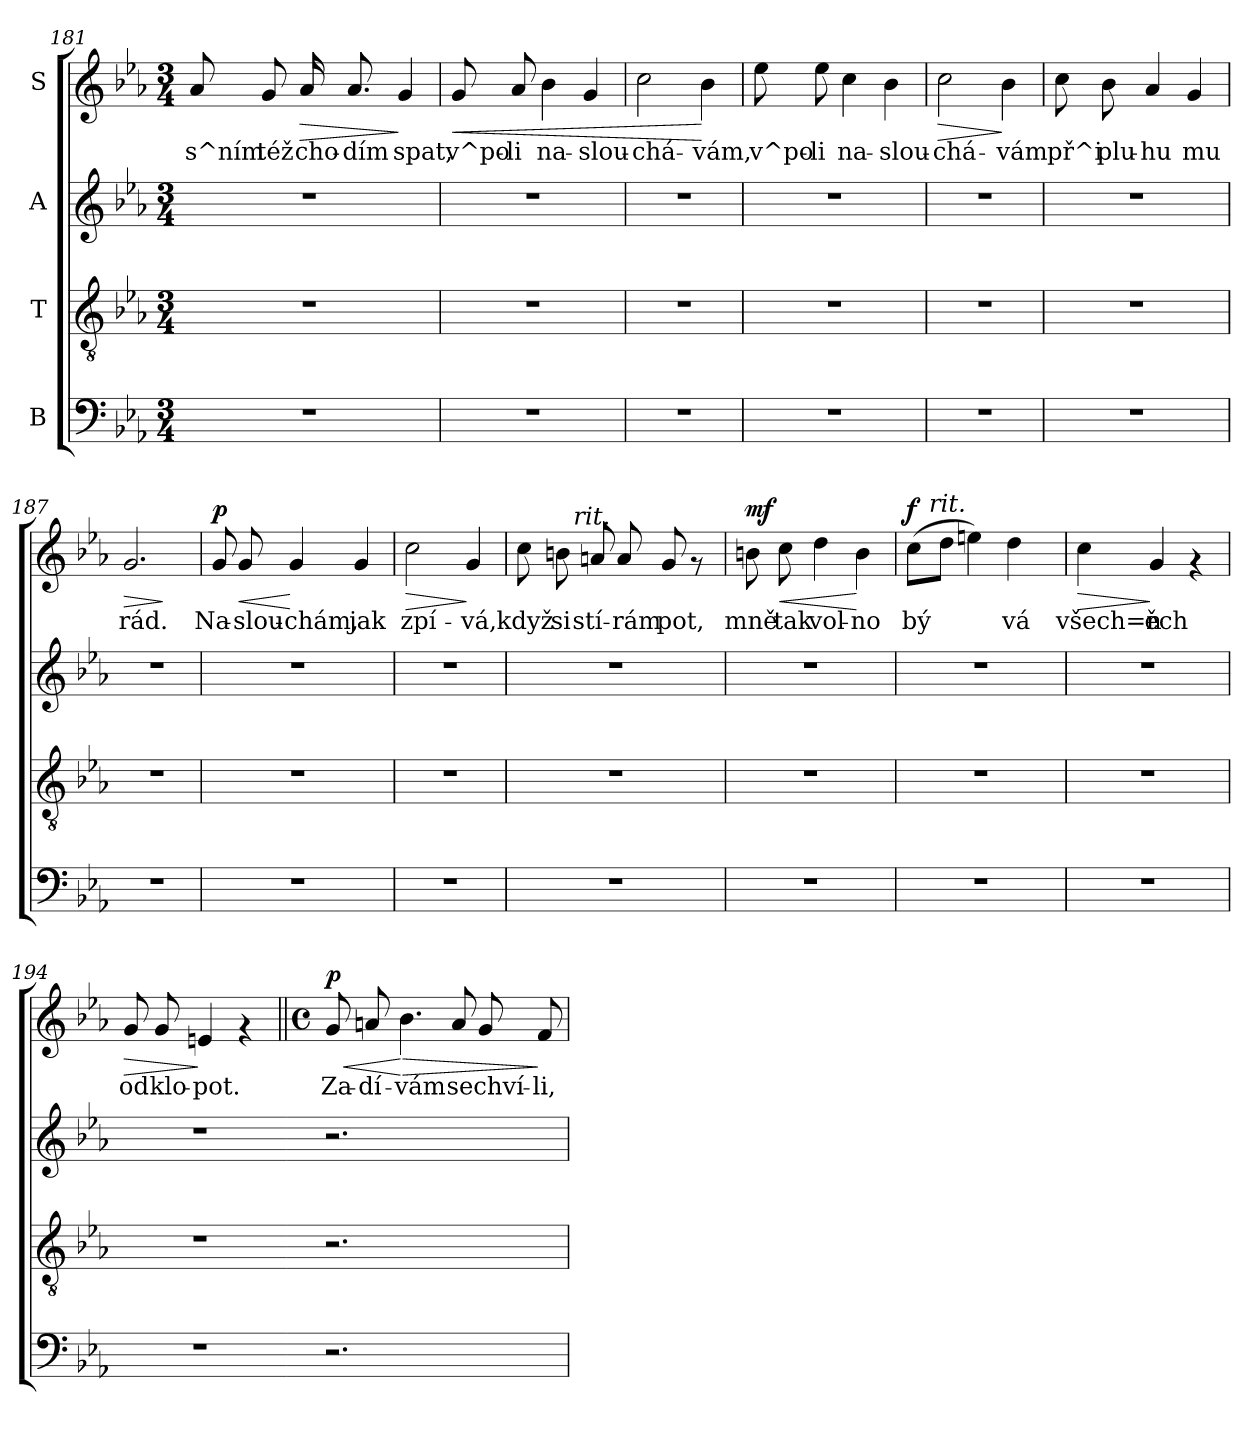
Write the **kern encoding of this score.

**kern	**kern	**kern	**kern	**text	**dynam
*part4	*part3	*part2	*part1	*part1	*part1
*staff4	*staff3	*staff2	*staff1	*staff1	*staff1
*I"B	*I"T	*I"A	*I"S	*	*
*clefF4	*clefGv2	*clefG2	*clefG2	*	*
*k[b-e-a-]	*k[b-e-a-]	*k[b-e-a-]	*k[b-e-a-]	*	*
*E-:	*E-:	*E-:	*E-:	*	*
*M3/4	*M3/4	*M3/4	*M3/4	*	*
=181	=181	=181	=181	=181	=181
!	!	!	!	!LO:LY:b:rj	!
2.r	2.r	2.r	8a-/	s^ním	.
!	!	!	!	!LO:LY:b:rj	!
.	.	.	8g/	též	.
!	!	!	!	!LO:LY:b:rj	!LO:HP:b
.	.	.	16a-/	cho-	>
!	!	!	!	!LO:LY:b:rj	!
.	.	.	8.a-/	-dím	.
!	!	!	!	!LO:LY:b:rj	!
.	.	.	4g/	spat,	]
=182	=182	=182	=182	=182	=182
!	!	!	!	!LO:LY:b:rj	!LO:HP:b
2.r	2.r	2.r	8g/	v^po-	<
!	!	!	!	!LO:LY:b:rj	!
.	.	.	8a-/	-li	.
!	!	!	!	!LO:LY:b:rj	!
.	.	.	4b-\	na-	.
!	!	!	!	!LO:LY:b:rj	!
.	.	.	4g/	-slou-	.
=183	=183	=183	=183	=183	=183
!	!	!	!	!LO:LY:b:rj	!
2.r	2.r	2.r	2cc\	-chá-	.
!	!	!	!	!LO:LY:b:rj	!
.	.	.	4b-\	-vám,	[
!!LO:LB:g=z
=184	=184	=184	=184	=184	=184
!	!	!	!	!LO:LY:b:rj	!
2.r	2.r	2.r	8ee-\	v^po-	.
!	!	!	!	!LO:LY:b:rj	!
.	.	.	8ee-\	-li	.
!	!	!	!	!LO:LY:b:rj	!
.	.	.	4cc\	na-	.
!	!	!	!	!LO:LY:b:rj	!
.	.	.	4b-\	-slou-	.
=185	=185	=185	=185	=185	=185
!	!	!	!	!LO:LY:b:rj	!LO:HP:b
2.r	2.r	2.r	2cc\	-chá-	>
!	!	!	!	!LO:LY:b:rj	!
.	.	.	4b-\	-vám	]
=186	=186	=186	=186	=186	=186
!	!	!	!	!LO:LY:b:rj	!
2.r	2.r	2.r	8cc\	př^i	.
!	!	!	!	!LO:LY:b:rj	!
.	.	.	8b-\	plu-	.
!	!	!	!	!LO:LY:b:rj	!
.	.	.	4a-/	-hu	.
!	!	!	!	!LO:LY:b:rj	!
.	.	.	4g/	mu	.
=187	=187	=187	=187	=187	=187
!	!	!	!	!LO:LY:b:rj	!LO:HP:b
2.r	2.r	2.r	2.g/	rád.	>
.	.	.	.	.	]
=188	=188	=188	=188	=188	=188
!	!	!	!	!LO:LY:b:rj	!LO:DY:a
2.r	2.r	2.r	8g/	Na-	p
!	!	!	!	!LO:LY:b:rj	!LO:HP:b
.	.	.	8g/	-slou-	<
!	!	!	!	!LO:LY:b:rj	!
.	.	.	4g/	-chám,	[
!	!	!	!	!LO:LY:b:rj	!
.	.	.	4g/	jak	.
=189	=189	=189	=189	=189	=189
!	!	!	!	!LO:LY:b:rj	!LO:HP:b
2.r	2.r	2.r	2cc\	zpí-	>
!	!	!	!	!LO:LY:b:rj	!
.	.	.	4g/	-vá,	]
!!LO:PB:g=z
=190	=190	=190	=190	=190	=190
!	!	!	!	!LO:LY:b:rj	!
*	*	*	*^	*	*
2.r	2.r	2.r	8cc\	8.ryy	když	.
!	!	!	!	!	!LO:LY:b:rj	!
.	.	.	8bn\	.	si	.
!	!	!	!	!LO:TX:a:i:t=rit.	!	!
.	.	.	.	2ryy	.	.
!	!	!	!	!	!LO:LY:b:rj	!
.	.	.	8an/	.	stí-	.
!	!	!	!	!	!LO:LY:b:rj	!
.	.	.	8a/	.	-rám	.
!	!	!	!	!	!LO:LY:b:rj	!
.	.	.	8g/	.	pot,	.
.	.	.	8rf	.	.	.
.	.	.	.	16ryy	.	.
=191	=191	=191	=191	=191	=191	=191
!	!	!	!	!	!LO:LY:b:rj	!LO:HP:b
!	!	!	!	!	!	!LO:DY:n=1:a
*	*	*	*v	*v	*	*
2.r	2.r	2.r	8bn\	mně	< mf
!	!	!	!	!LO:LY:b:rj	!
.	.	.	8cc\	tak	.
!	!	!	!	!LO:LY:b:rj	!
.	.	.	4dd\	vol-	.
!	!	!	!	!LO:LY:b:rj	!
.	.	.	4b\	-no	[
=192	=192	=192	=192	=192	=192
!	!	!	!	!LO:LY:b:rj	!LO:DY:a
*	*	*	*^	*	*
2.r	2.r	2.r	(>8cc\L	16.ryy	bý-	f
!	!	!	!	!LO:TX:a:i:t=rit.	!	!
.	.	.	.	2ryy	.	.
!	!	!	!	!	!LO:LY:b:rj	!
.	.	.	8dd\J	.	--	.
!	!	!	!	!	!LO:LY:b:rj	!
.	.	.	4een\)	.	--	.
!	!	!	!	!	!LO:LY:b:rj	!
.	.	.	4dd\	.	-vá	.
.	.	.	.	8ryy	.	.
.	.	.	.	32ryy	.	.
=193	=193	=193	=193	=193	=193	=193
!	!	!	!	!	!LO:LY:b:rj	!LO:HP:b
*	*	*	*v	*v	*	*
2.r	2.r	2.r	4cc\	všech=n	>
!	!	!	!	!LO:LY:b:rj	!
.	.	.	4g/	ěch	]
.	.	.	4rf	.	.
=194	=194	=194	=194	=194	=194
!	!	!	!	!LO:LY:b:rj	!LO:HP:b
2.r	2.r	2.r	8g/	od	>
!	!	!	!	!LO:LY:b:rj	!
.	.	.	8g/	klo-	.
!	!	!	!	!LO:LY:b:rj	!
.	.	.	4en/	-pot.	]
.	.	.	4rf	.	.
!!LO:LB:g=z
=195	=195	=195	=195||	=195||	=195||
*	*	*	*M4/4	*	*
*	*	*	*met(c)	*	*
!	!	!	!	!LO:LY:b:rj	!LO:HP:b
!	!	!	!	!	!LO:DY:n=1:a
2.r	2.r	2.r	8g/	Za-	< p
!	!	!	!	!LO:LY:b:rj	!
.	.	.	8an/	-dí-	.
!	!	!	!	!LO:LY:b:rj	!LO:HP:n=1:b
.	.	.	4.b-\	-vám	[ >
!	!	!	!	!LO:LY:b:rj	!
.	.	.	8a/	se	.
!	!	!	!	!LO:LY:b:rj	!
4ryy	4ryy	4ryy	8g/	chví-	.
!	!	!	!	!LO:LY:b:rj	!
.	.	.	8f/	-li,	]
=	=	=	=	=	=
*-	*-	*-	*-	*-	*-
